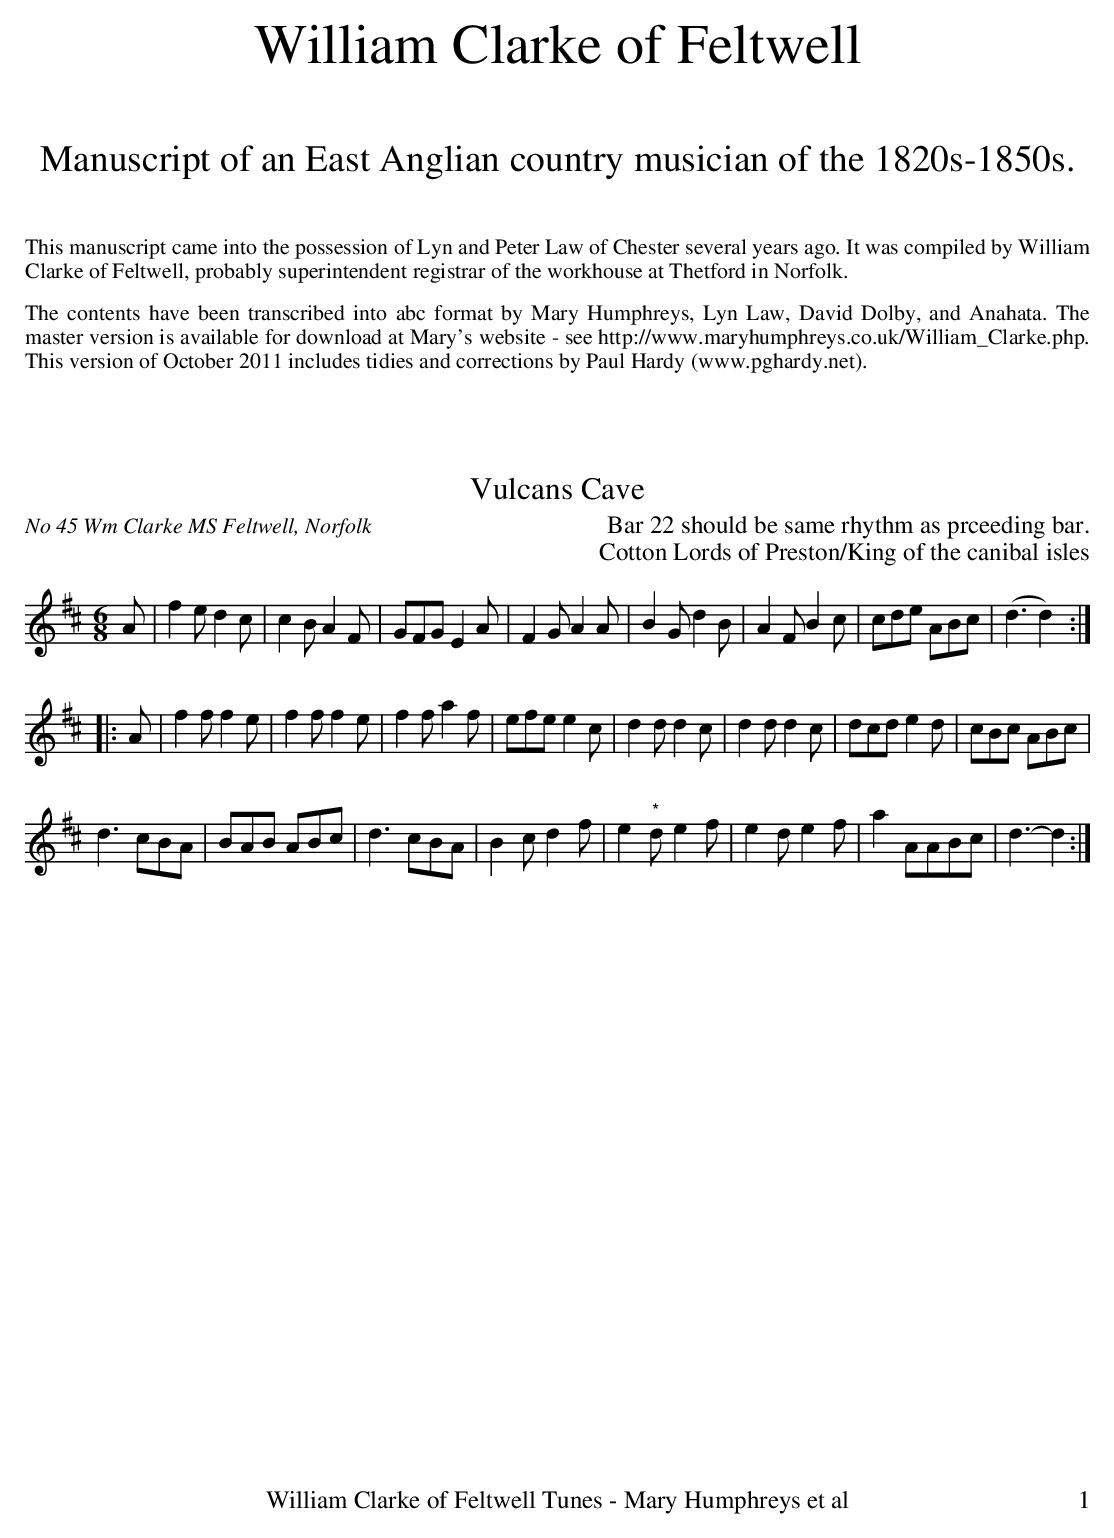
X:1
T:Vulcans Cave
O:No 45 Wm Clarke MS Feltwell, Norfolk
M:6/8
L:1/8
K:D
A|f2e d2c|c2B A2F|GFG E2A|F2G A2A|B2G d2B|A2F B2c|cde ABc|(d3d2):|
|:A|f2f f2e|f2f f2e|f2f a2f|efe e2c|d2d d2c|d2d d2c|dcd e2d|cBc ABc|
d3cBA|BAB ABc|d3cBA|B2c d2f|e2"^*"d e2f|e2d e2f|a2AABc|d3-d2:|
